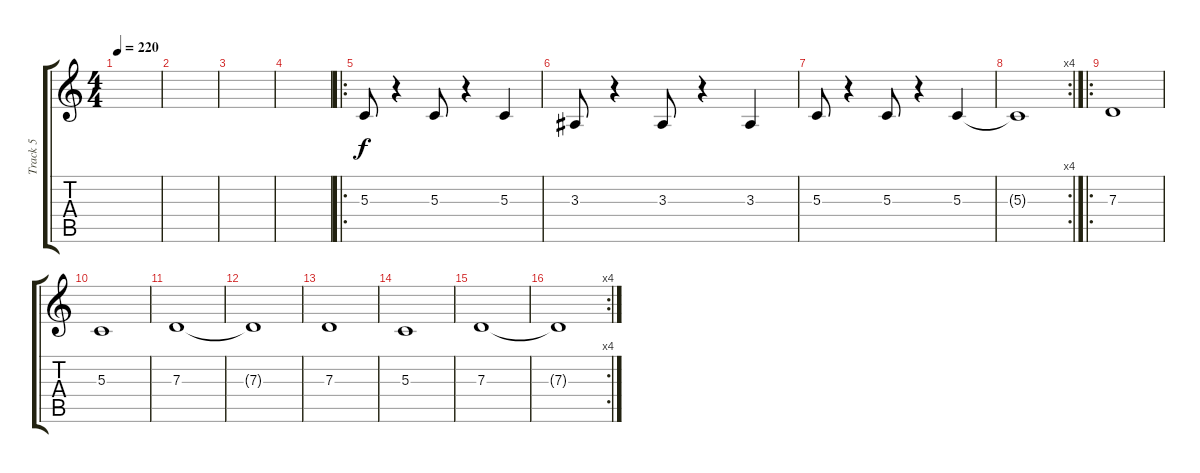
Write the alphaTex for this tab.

\track ("Track 5" "Track 5") {instrument trumpet}
\staff {score tabs}
\tuning (E4 B3 G3 D3 A2 E2) {hide}
\ts (4 4)
\tempo 220
\clef g2
\ks c
|
|
|
|
\ro
5.3.8 r.4 5.3.8 r.4 5.3.4 |
3.3.8 r.4 3.3.8 r.4 3.3.4 |
5.3.8 r.4 5.3.8 r.4 5.3.4 |
\rc 4
5.3{t}.1 |
\ro
7.3.1 |
5.3.1 |
7.3.1 |
7.3{t}.1 |
7.3.1 |
5.3.1 |
7.3.1 |
\rc 4
7.3{t}.1
